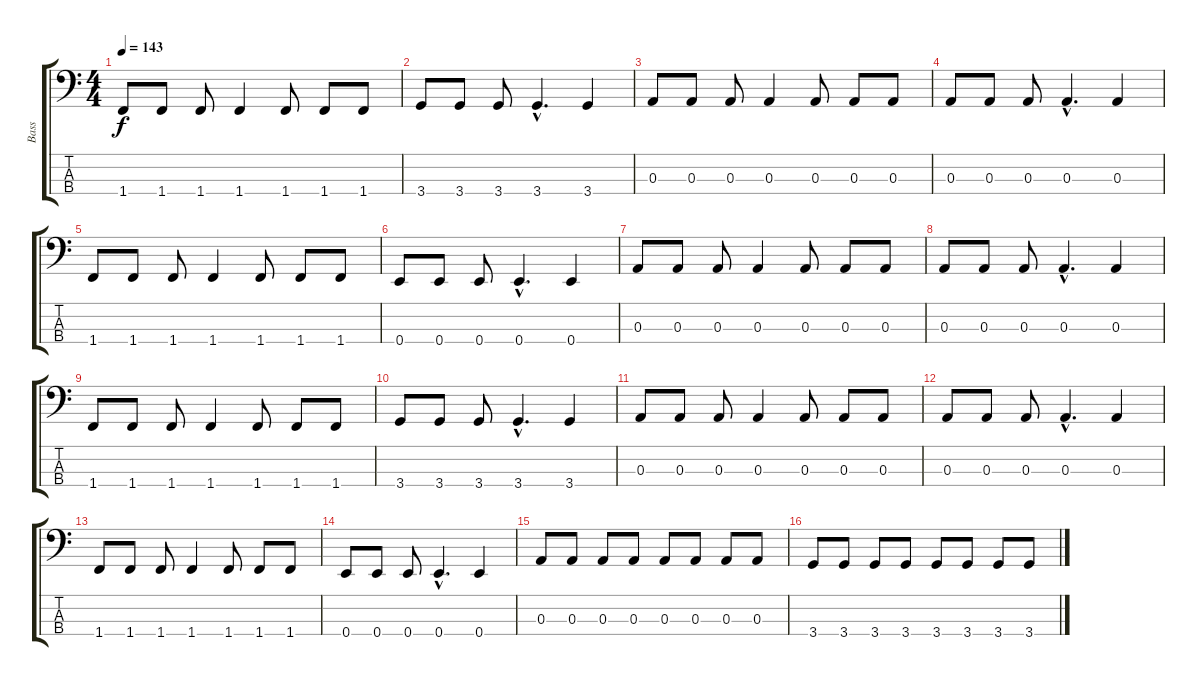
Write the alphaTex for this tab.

\track ("Bass" "Bass") {instrument electricbassfinger}
\staff {score tabs}
\tuning (G2 D2 A1 E1) {hide}
\ts (4 4)
\tempo 143
\clef f4
\ks c
1.4.8{dy f} 1.4.8 1.4.8 1.4.4 1.4.8 1.4.8 1.4.8 |
3.4.8 3.4.8 3.4.8 3.4{hac}.4{d} 3.4.4 |
0.3.8 0.3.8 0.3.8 0.3.4 0.3.8 0.3.8 0.3.8 |
0.3.8 0.3.8 0.3.8 0.3{hac}.4{d} 0.3.4 |
1.4.8 1.4.8 1.4.8 1.4.4 1.4.8 1.4.8 1.4.8 |
0.4.8 0.4.8 0.4.8 0.4{hac}.4{d} 0.4.4 |
0.3.8 0.3.8 0.3.8 0.3.4 0.3.8 0.3.8 0.3.8 |
0.3.8 0.3.8 0.3.8 0.3{hac}.4{d} 0.3.4 |
1.4.8 1.4.8 1.4.8 1.4.4 1.4.8 1.4.8 1.4.8 |
3.4.8 3.4.8 3.4.8 3.4{hac}.4{d} 3.4.4 |
0.3.8 0.3.8 0.3.8 0.3.4 0.3.8 0.3.8 0.3.8 |
0.3.8 0.3.8 0.3.8 0.3{hac}.4{d} 0.3.4 |
1.4.8 1.4.8 1.4.8 1.4.4 1.4.8 1.4.8 1.4.8 |
0.4.8 0.4.8 0.4.8 0.4{hac}.4{d} 0.4.4 |
0.3.8 0.3.8 0.3.8 0.3.8 0.3.8 0.3.8 0.3.8 0.3.8 |
3.4.8 3.4.8 3.4.8 3.4.8 3.4.8 3.4.8 3.4.8 3.4.8
